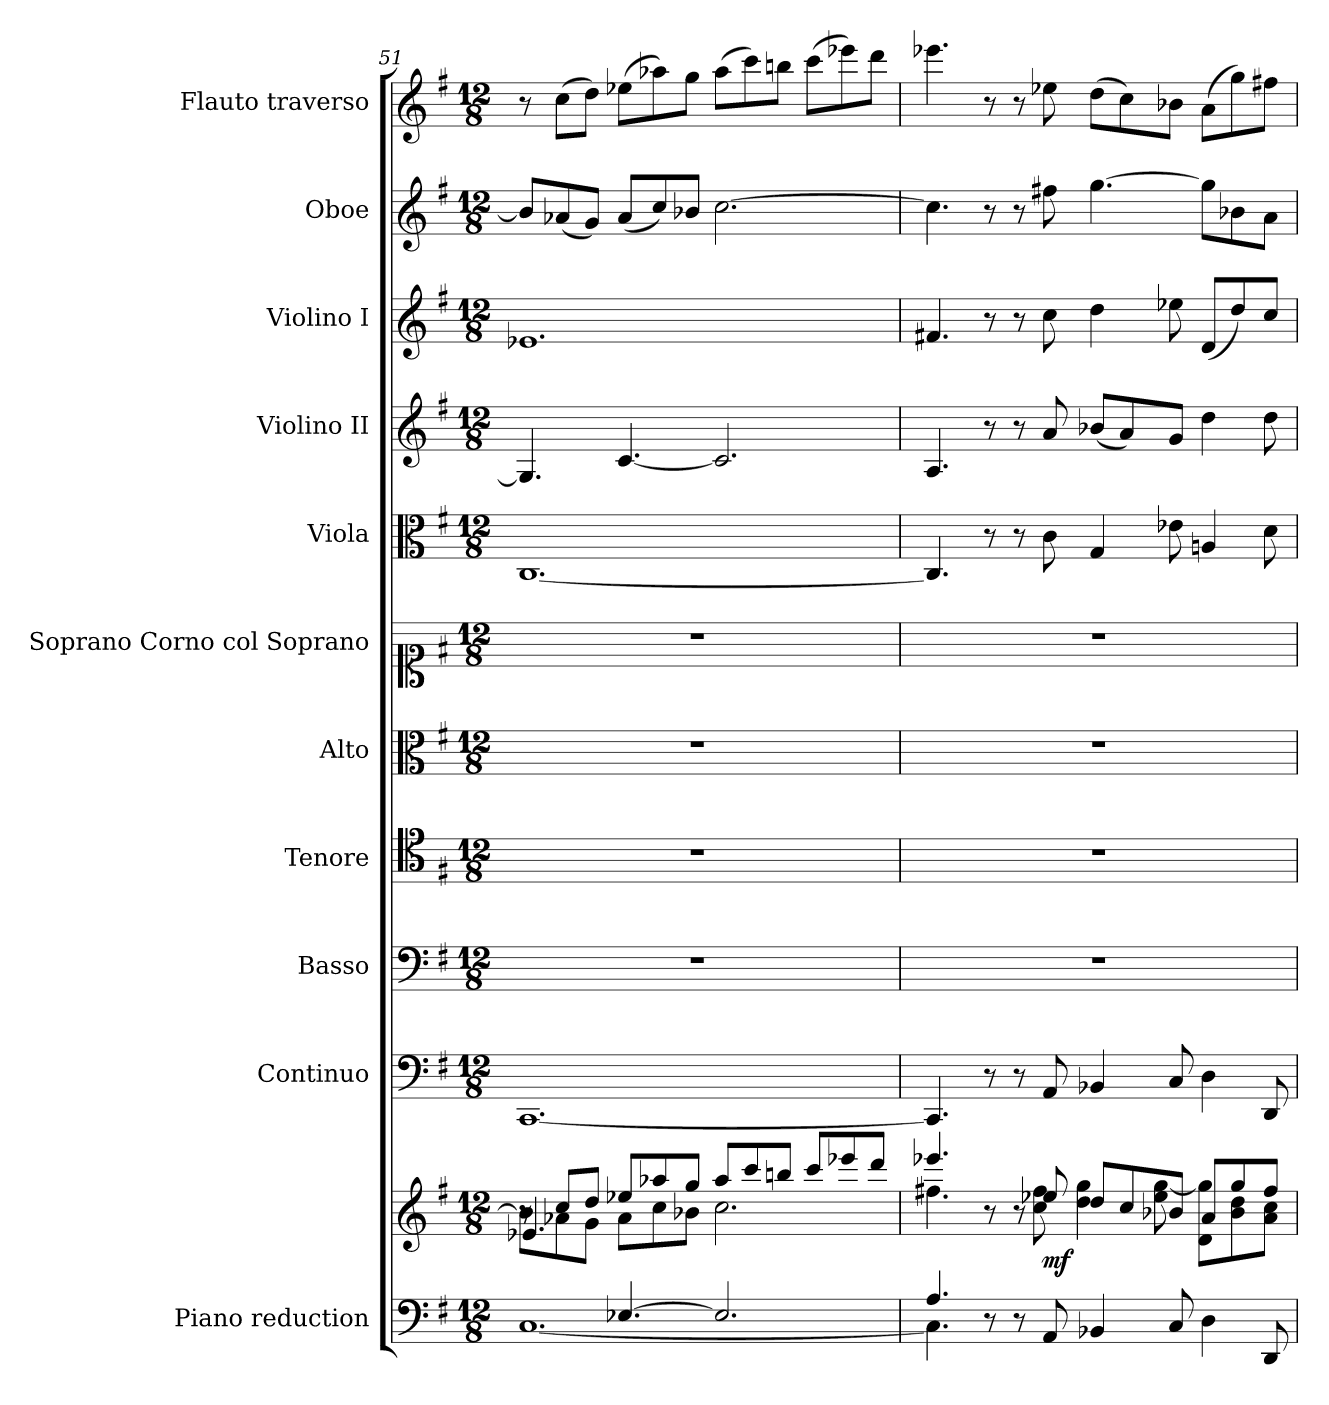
**kern	**kern	**dynam	**kern	**dynam	**kern	**kern	**kern	**kern	**kern	**dynam	**kern	**dynam	**kern	**dynam	**kern	**dynam	**kern	**dynam
*part11	*part11	*part11	*part10	*part10	*part9	*part8	*part7	*part6	*part5	*part5	*part4	*part4	*part3	*part3	*part2	*part2	*part1	*part1
*staff12	*staff11	*staff11/12	*staff10	*staff10	*staff9	*staff8	*staff7	*staff6	*staff5	*staff5	*staff4	*staff4	*staff3	*staff3	*staff2	*staff2	*staff1	*staff1
*I"Piano reduction	*	*	*I"Continuo	*	*I"Basso	*I"Tenore	*I"Alto	*I"Soprano Corno col Soprano	*I"Viola	*	*I"Violino II	*	*I"Violino I	*	*I"Oboe	*	*I"Flauto traverso	*
*I'Pno	*	*	*	*	*	*	*	*	*I'Vla	*	*I'Vln	*	*I'Vln	*	*I'Ob	*	*I'Fl	*
*clefF4	*clefG2	*	*clefF4	*	*clefF4	*clefC4	*clefC3	*clefC1	*clefC3	*	*clefG2	*	*clefG2	*	*clefG2	*	*clefG2	*
*k[f#]	*k[f#]	*	*k[f#]	*	*k[f#]	*k[f#]	*k[f#]	*k[f#]	*k[f#]	*	*k[f#]	*	*k[f#]	*	*k[f#]	*	*k[f#]	*
*M12/8	*M12/8	*	*M12/8	*	*M12/8	*M12/8	*M12/8	*M12/8	*M12/8	*	*M12/8	*	*M12/8	*	*M12/8	*	*M12/8	*
=51	=51	=51	=51	=51	=51	=51	=51	=51	=51	=51	=51	=51	=51	=51	=51	=51	=51	=51
*^	*^	*	*	*	*	*	*	*	*	*	*	*	*	*	*	*	*	*
*	*	*	*^	*	*	*	*	*	*	*	*	*	*	*	*	*	*	*	*	*
4.ryy	[1.C	8r	8b-\L]	4.e-X/	.	[1.CC	.	1.r	1.r	1.r	1.r	[1.C	.	4.G/]	.	1.e-X	.	8b-/L]	.	8r	.
.	.	8cc/L	8a-X\	.	.	.	.	.	.	.	.	.	.	.	.	.	.	(8a-X/	.	(8cc\L	.
.	.	8dd/J	8g\J	.	.	.	.	.	.	.	.	.	.	.	.	.	.	8g/J)	.	8dd\J)	.
[4.E-X/	.	8ee-X/L	8a-\L	1ryy	.	.	.	.	.	.	.	.	.	[4.c/	.	.	.	(8a-/L	.	(8ee-X\L	.
.	.	8aa-X/	8cc\	.	.	.	.	.	.	.	.	.	.	.	.	.	.	8cc/)	.	8aa-X\)	.
.	.	8gg/J	8b-X\J	.	.	.	.	.	.	.	.	.	.	.	.	.	.	8b-X/J	.	8gg\J	.
2.E-/]	.	8aa-/L	2.cc\	.	.	.	.	.	.	.	.	.	.	2.c/]	.	.	.	[2.cc\	.	(8aa-\L	.
.	.	8ccc/	.	.	.	.	.	.	.	.	.	.	.	.	.	.	.	.	.	8ccc\)	.
.	.	8bbn/J	.	.	.	.	.	.	.	.	.	.	.	.	.	.	.	.	.	8bbn\J	.
.	.	8ccc/L	.	.	.	.	.	.	.	.	.	.	.	.	.	.	.	.	.	(8ccc\L	.
.	.	8eee-X/	.	.	.	.	.	.	.	.	.	.	.	.	.	.	.	.	.	8eee-X\)	.
.	.	8ddd/J	.	8ryy	.	.	.	.	.	.	.	.	.	.	.	.	.	.	.	8ddd\J	.
*	*	*	*v	*v	*	*	*	*	*	*	*	*	*	*	*	*	*	*	*	*	*
=52	=52	=52	=52	=52	=52	=52	=52	=52	=52	=52	=52	=52	=52	=52	=52	=52	=52	=52	=52	=52
4.A/	4.C\]	4.eee-X/	4.ff#X\	.	4.CC/]	.	1.r	1.r	1.r	1.r	4.C/]	.	4.A/	.	4.f#X/	.	4.cc\]	.	4.eee-X\	.
8r	4.ryy	8r	8ryy	.	8r	.	.	.	.	.	8r	.	8r	.	8r	.	8r	.	8r	.
8r	.	8r	8ryy	.	8r	.	.	.	.	.	8r	.	8r	.	8r	.	8r	.	8r	.
!	!	!	!	!LO:DY:b	!	!LO:DY:a	!	!	!	!	!	!LO:DY:b	!	!LO:DY:b	!	!LO:DY:b	!	!LO:DY:b	!	!LO:DY:b
8AA/	.	8ee-X/	8cc\ 8ff#\	mf	8AA/	other-dynamics	.	.	.	.	8c\	other-dynamics	8a/	other-dynamics	8cc\	other-dynamics	8ff#X\	other-dynamics	8ee-X\	other-dynamics
4BB-X/	2.ryy	8dd/L	4dd\ 4gg\	.	4BB-X/	.	.	.	.	.	4G/	.	(8b-X/L	.	4dd\	.	[4.gg\	.	(8dd\L	.
.	.	8cc/	.	.	.	.	.	.	.	.	.	.	8a/)	.	.	.	.	.	8cc\)	.
8C/	.	8b-X/J	8ee-\ [>8gg\	.	8C/	.	.	.	.	.	8e-X\	.	8g/J	.	8ee-X\	.	.	.	8b-X\J	.
4D\	.	8a/L	8d\ 8gg\]L	.	4D\	.	.	.	.	.	4An/	.	4dd\	.	(8d/L	.	8gg\L]	.	(8a\L	.
.	.	8gg/	8b-\ 8dd\	.	.	.	.	.	.	.	.	.	.	.	8dd/)	.	8b-X\	.	8gg\)	.
8DD/	.	8ff#/J	8a\ 8cc\J	.	8DD/	.	.	.	.	.	8d\	.	8dd\	.	8cc/J	.	8a\J	.	8ff#X\J	.
*v	*v	*	*	*	*	*	*	*	*	*	*	*	*	*	*	*	*	*	*	*
*	*v	*v	*	*	*	*	*	*	*	*	*	*	*	*	*	*	*	*	*
=	=	=	=	=	=	=	=	=	=	=	=	=	=	=	=	=	=	=
*-	*-	*-	*-	*-	*-	*-	*-	*-	*-	*-	*-	*-	*-	*-	*-	*-	*-	*-
